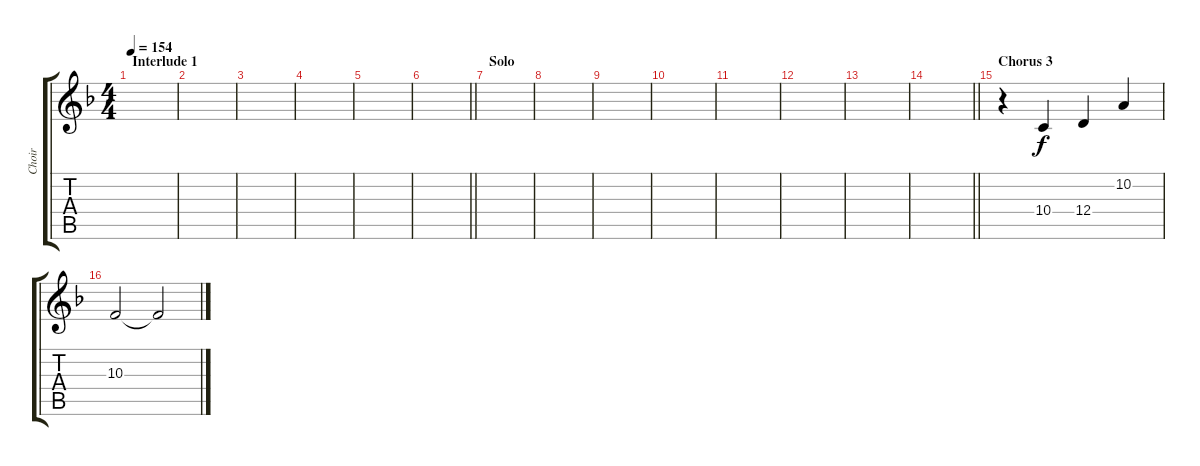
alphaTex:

\track ("Choir" "Choir") {instrument choiraahs}
\staff {score tabs}
\tuning (E4 B3 G3 D3 A2 D2) {hide}
\ts (4 4)
\section ("" "Interlude 1")
\tempo 154
\clef g2
\ks f
|
|
|
|
|
\barLineRight lightlight
|
\section ("" "Solo")
|
|
|
|
|
|
|
\barLineRight lightlight
|
\section ("" "Chorus 3")
r.4 10.4.4 12.4.4 10.2.4 |
10.3.2 10.3{t}.2
